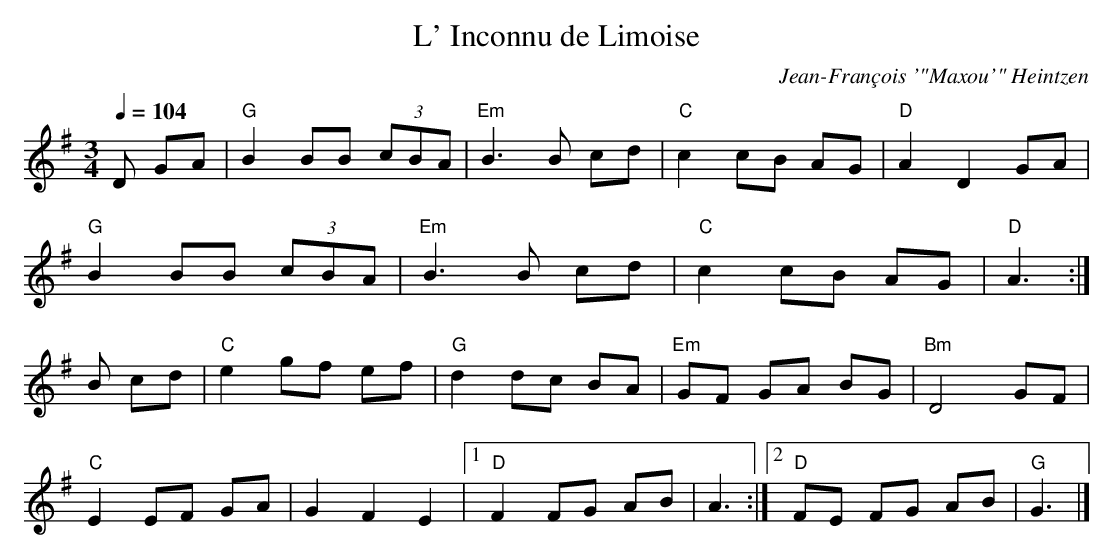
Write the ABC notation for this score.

X:1
T: Inconnu de Limoise, L'
C: Jean-Fran\,cois \'"Maxou\'" Heintzen
M: 3/4
L: 1/8
Q: 1/4=104
K: G
D GA | "G" B2 BB (3cBA | "Em" B3 B cd | "C" c2 cB AG | "D" A2 D2 GA |
       "G" B2 BB (3cBA | "Em" B3 B cd | "C" c2 cB AG | "D" A3 :|
B cd | "C" e2 gf ef | "G" d2 dc BA | "Em" GF GA BG | "Bm" D4 GF |
       "C" E2 EF GA | G2F2 E2 |\
       [1 "D" F2 FG AB | A3 :|\
       [2 "D" FE FG AB | "G" G3 |]
